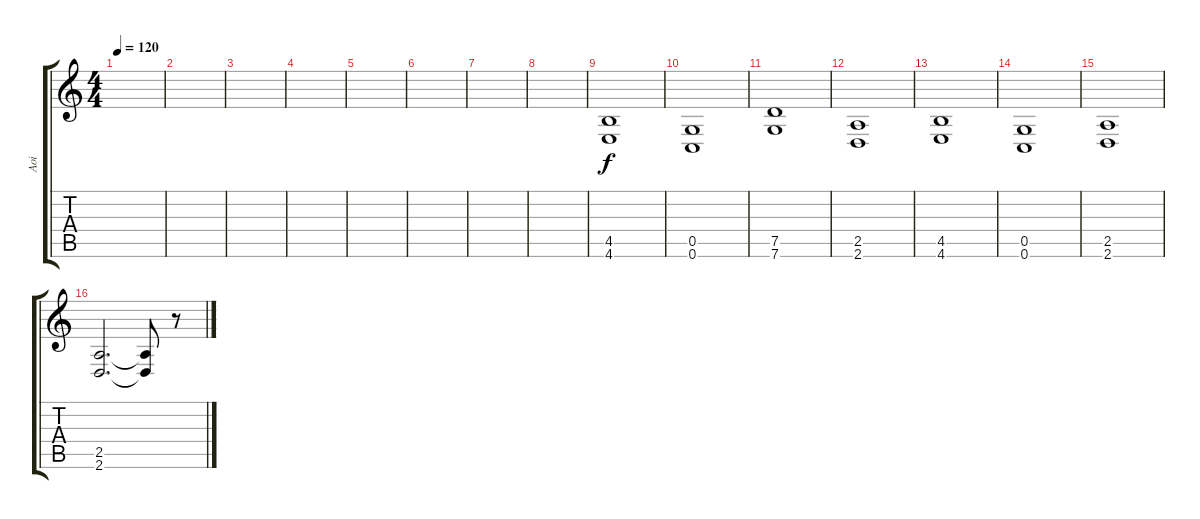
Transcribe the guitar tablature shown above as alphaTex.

\track ("Aoi" "Aoi") {instrument electricguitarjazz}
\staff {score tabs}
\tuning (D4 A3 F3 C3 G2 C2) {hide}
\ts (4 4)
\tempo 120
\clef g2
\ks c
|
|
|
|
|
|
|
|
(4.5 4.6).1 |
(0.5 0.6).1 |
(7.5 7.6).1 |
(2.5 2.6).1 |
(4.5 4.6).1 |
(0.5 0.6).1 |
(2.5 2.6).1 |
(2.5 2.6).2{d} (2.5{t} 2.6{t}).8 r.8
